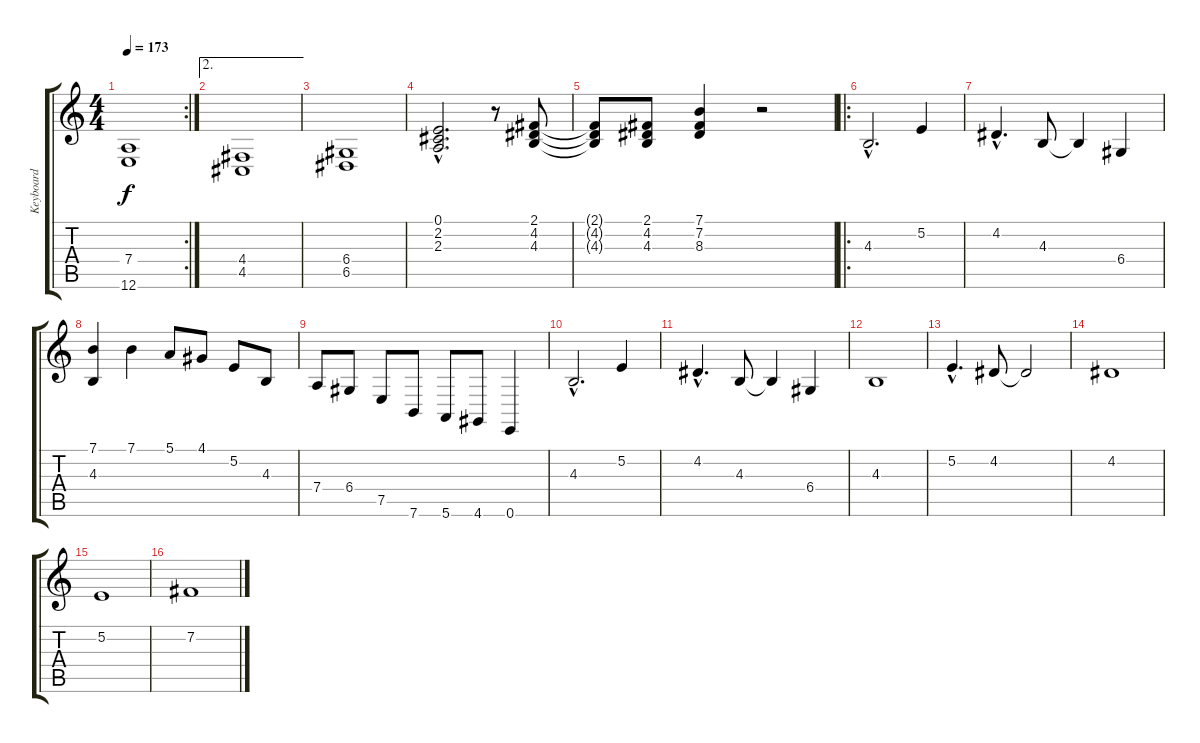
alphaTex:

\track ("Keyboard" "Keyboard") {instrument electricgrandpiano}
\staff {score tabs}
\tuning (E4 B3 G3 D3 A2 E2) {hide}
\rc 2
\ts (4 4)
\tempo 173
\clef g2
\ks c
(7.4 12.6).1{dy f} |
\ae 2
(4.4 4.5).1 |
(6.4 6.5).1 |
(0.1{hac} 2.2{hac} 2.3{hac}).2{d} r.8 (2.1 4.2 4.3).8 |
(2.1{t} 4.2{t} 4.3{t}).8 (2.1 4.2 4.3).8 (7.1 7.2 8.3).4 r.2 |
\ro
4.3{hac}.2{d} 5.2.4 |
4.2{hac}.4{d} 4.3.8 4.3{t}.4 6.4.4 |
(7.1 4.3).4 7.1.4 5.1.8 4.1.8 5.2.8 4.3.8 |
7.4.8 6.4.8 7.5.8 7.6.8 5.6.8 4.6.8 0.6.4 |
4.3{hac}.2{d} 5.2.4 |
4.2{hac}.4{d} 4.3.8 4.3{t}.4 6.4.4 |
4.3.1 |
5.2{hac}.4{d} 4.2.8 4.2{t}.2 |
4.2.1 |
5.2.1 |
7.2.1
